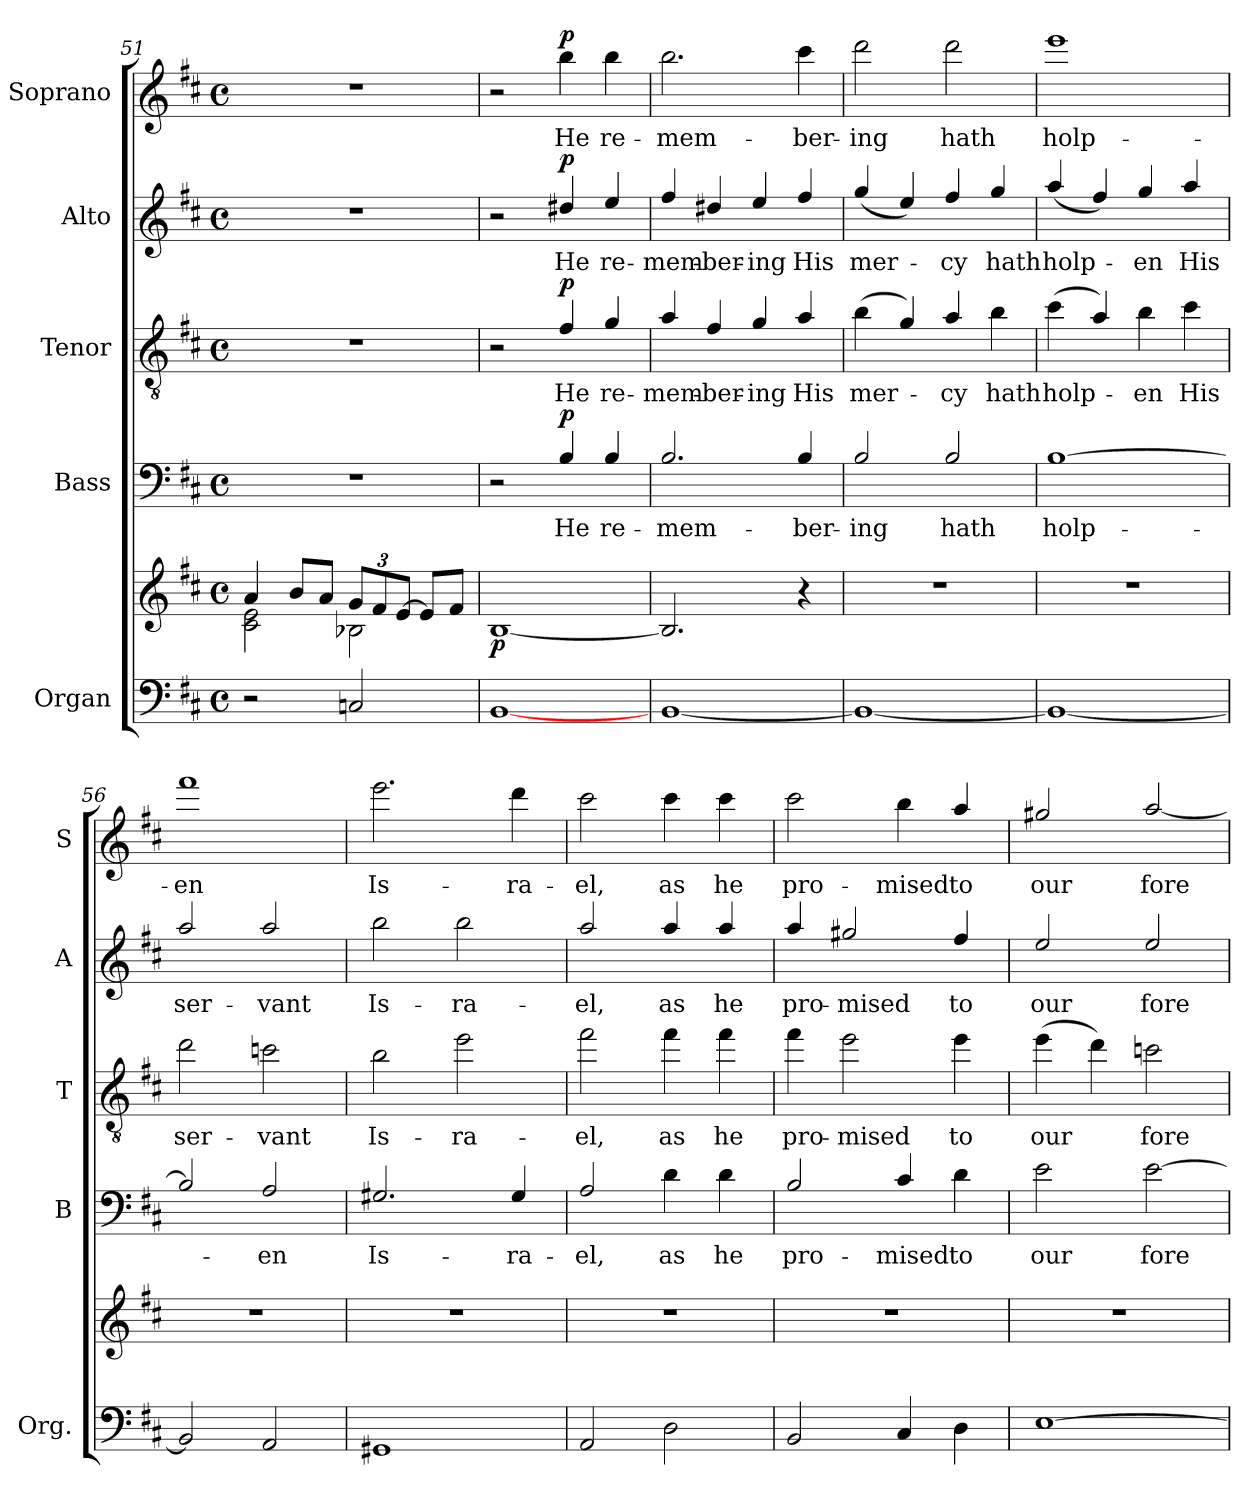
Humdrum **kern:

**kern	**kern	**dynam	**kern	**text	**dynam	**kern	**text	**dynam	**kern	**text	**dynam	**kern	**text	**dynam
*part5	*part5	*part5	*part4	*part4	*part4	*part3	*part3	*part3	*part2	*part2	*part2	*part1	*part1	*part1
*staff6	*staff5	*staff5/6	*staff4	*staff4	*staff4	*staff3	*staff3	*staff3	*staff2	*staff2	*staff2	*staff1	*staff1	*staff1
*I"Organ	*	*	*I"Bass	*	*	*I"Tenor	*	*	*I"Alto	*	*	*I"Soprano	*	*
*I'Org.	*	*	*I'B	*	*	*I'T	*	*	*I'A	*	*	*I'S	*	*
*clefF4	*clefG2	*	*clefF4	*	*	*clefGv2	*	*	*clefG2	*	*	*clefG2	*	*
*	*	*	*ITrd7c12	*	*	*ITrd7c12	*	*	*ITrd7c12	*	*	*ITrd7c12	*	*
*k[f#c#]	*k[f#c#]	*	*k[f#c#]	*	*	*k[f#c#]	*	*	*k[f#c#]	*	*	*k[f#c#]	*	*
*D:	*D:	*	*D:	*	*	*D:	*	*	*D:	*	*	*D:	*	*
*M4/4	*M4/4	*	*M4/4	*	*	*M4/4	*	*	*M4/4	*	*	*M4/4	*	*
*met(c)	*met(c)	*	*met(c)	*	*	*met(c)	*	*	*met(c)	*	*	*met(c)	*	*
=51	=51	=51	=51	=51	=51	=51	=51	=51	=51	=51	=51	=51	=51	=51
*	*^	*	*	*	*	*	*	*	*	*	*	*	*	*
2r	4a/	2c#\ 2e\	.	1r	.	.	1r	.	.	1r	.	.	1r	.	.
.	8b/L	.	.	.	.	.	.	.	.	.	.	.	.	.	.
.	8a/J	.	.	.	.	.	.	.	.	.	.	.	.	.	.
2Cn/	12g/L	2B-X\	.	.	.	.	.	.	.	.	.	.	.	.	.
.	12f#/	.	.	.	.	.	.	.	.	.	.	.	.	.	.
.	[>12e/J	.	.	.	.	.	.	.	.	.	.	.	.	.	.
.	8e/L]	.	.	.	.	.	.	.	.	.	.	.	.	.	.
.	8f#/J	.	.	.	.	.	.	.	.	.	.	.	.	.	.
*	*v	*v	*	*	*	*	*	*	*	*	*	*	*	*	*
!!LO:PB:g=z
=52	=52	=52	=52	=52	=52	=52	=52	=52	=52	=52	=52	=52	=52	=52
!	!	!LO:DY:b	!	!	!	!	!	!	!	!	!	!	!	!
[1BB	[1B	p	2r	.	.	2r	.	.	2r	.	.	2r	.	.
!	!	!	!	!LO:LY:b	!LO:DY:a	!	!LO:LY:b	!LO:DY:a	!	!LO:LY:b	!LO:DY:a	!	!LO:LY:b	!LO:DY:a
.	.	.	4BB/	He	p	4F#/	He	p	4d#X/	He	p	4b\	He	p
!	!	!	!	!LO:LY:b	!	!	!LO:LY:b	!	!	!LO:LY:b	!	!	!LO:LY:b	!
.	.	.	4BB/	re-	.	4G/	re-	.	4e/	re-	.	4b\	re-	.
=53	=53	=53	=53	=53	=53	=53	=53	=53	=53	=53	=53	=53	=53	=53
!	!	!	!	!LO:LY:b	!	!	!LO:LY:b	!	!	!LO:LY:b	!	!	!LO:LY:b	!
[1BB	2.B/]	.	2.BB/	-mem-	.	4A/	-mem-	.	4f#/	-mem-	.	2.b\	-mem-	.
!	!	!	!	!	!	!	!LO:LY:b	!	!	!LO:LY:b	!	!	!	!
.	.	.	.	.	.	4F#/	-ber-	.	4d#X/	-ber-	.	.	.	.
!	!	!	!	!	!	!	!LO:LY:b	!	!	!LO:LY:b	!	!	!	!
.	.	.	.	.	.	4G/	-ing	.	4e/	-ing	.	.	.	.
!	!	!	!	!LO:LY:b	!	!	!LO:LY:b	!	!	!LO:LY:b	!	!	!LO:LY:b	!
.	4r	.	4BB/	-ber-	.	4A/	His	.	4f#/	His	.	4cc#\	-ber-	.
=54	=54	=54	=54	=54	=54	=54	=54	=54	=54	=54	=54	=54	=54	=54
!	!	!	!	!LO:LY:b	!	!	!LO:LY:b	!	!	!LO:LY:b	!	!	!LO:LY:b	!
1BB_	1r	.	2BB/	-ing	.	(>4B\	mer-	.	(<4g/	mer-	.	2dd\	-ing	.
.	.	.	.	.	.	4G/)	.	.	4e/)	.	.	.	.	.
!	!	!	!	!LO:LY:b	!	!	!LO:LY:b	!	!	!LO:LY:b	!	!	!LO:LY:b	!
.	.	.	2BB/	hath	.	4A/	-cy	.	4f#/	-cy	.	2dd\	hath	.
!	!	!	!	!	!	!	!LO:LY:b	!	!	!LO:LY:b	!	!	!	!
.	.	.	.	.	.	4B\	hath	.	4g/	hath	.	.	.	.
=55	=55	=55	=55	=55	=55	=55	=55	=55	=55	=55	=55	=55	=55	=55
!	!	!	!	!LO:LY:b	!	!	!LO:LY:b	!	!	!LO:LY:b	!	!	!LO:LY:b	!
1BB_	1r	.	[1BB	holp-	.	(>4c#\	holp-	.	(<4a/	holp-	.	1ee	holp-	.
.	.	.	.	.	.	4A/)	.	.	4f#/)	.	.	.	.	.
!	!	!	!	!	!	!	!LO:LY:b	!	!	!LO:LY:b	!	!	!	!
.	.	.	.	.	.	4B\	-en	.	4g/	-en	.	.	.	.
!	!	!	!	!	!	!	!LO:LY:b	!	!	!LO:LY:b	!	!	!	!
.	.	.	.	.	.	4c#\	His	.	4a/	His	.	.	.	.
=56	=56	=56	=56	=56	=56	=56	=56	=56	=56	=56	=56	=56	=56	=56
!	!	!	!	!	!	!	!LO:LY:b	!	!	!LO:LY:b	!	!	!LO:LY:b	!
2BB/]	1r	.	2BB/]	.	.	2d\	ser-	.	2a/	ser-	.	1ff#	-en	.
!	!	!	!	!LO:LY:b	!	!	!LO:LY:b	!	!	!LO:LY:b	!	!	!	!
2AA/	.	.	2AA/	-en	.	2cn\	-vant	.	2a/	-vant	.	.	.	.
=57	=57	=57	=57	=57	=57	=57	=57	=57	=57	=57	=57	=57	=57	=57
!	!	!	!	!LO:LY:b	!	!	!LO:LY:b	!	!	!LO:LY:b	!	!	!LO:LY:b	!
1GG#X	1r	.	2.GG#X/	Is-	.	2B\	Is-	.	2b\	Is-	.	2.ee\	Is-	.
!	!	!	!	!	!	!	!LO:LY:b	!	!	!LO:LY:b	!	!	!	!
.	.	.	.	.	.	2e\	-ra-	.	2b\	-ra-	.	.	.	.
!	!	!	!	!LO:LY:b	!	!	!	!	!	!	!	!	!LO:LY:b	!
.	.	.	4GG#/	-ra-	.	.	.	.	.	.	.	4dd\	-ra-	.
!!LO:LB:g=z
=58	=58	=58	=58	=58	=58	=58	=58	=58	=58	=58	=58	=58	=58	=58
!	!	!	!	!LO:LY:b	!	!	!LO:LY:b	!	!	!LO:LY:b	!	!	!LO:LY:b	!
2AA/	1r	.	2AA/	-el,	.	2f#\	-el,	.	2a/	-el,	.	2cc#\	-el,	.
!	!	!	!	!LO:LY:b	!	!	!LO:LY:b	!	!	!LO:LY:b	!	!	!LO:LY:b	!
2D\	.	.	4D\	as	.	4f#\	as	.	4a/	as	.	4cc#\	as	.
!	!	!	!	!LO:LY:b	!	!	!LO:LY:b	!	!	!LO:LY:b	!	!	!LO:LY:b	!
.	.	.	4D\	he	.	4f#\	he	.	4a/	he	.	4cc#\	he	.
=59	=59	=59	=59	=59	=59	=59	=59	=59	=59	=59	=59	=59	=59	=59
!	!	!	!	!LO:LY:b	!	!	!LO:LY:b	!	!	!LO:LY:b	!	!	!LO:LY:b	!
2BB/	1r	.	2BB/	pro-	.	4f#\	pro-	.	4a/	pro-	.	2cc#\	pro-	.
!	!	!	!	!	!	!	!LO:LY:b	!	!	!LO:LY:b	!	!	!	!
.	.	.	.	.	.	2e\	-mised	.	2g#X/	-mised	.	.	.	.
!	!	!	!	!LO:LY:b	!	!	!	!	!	!	!	!	!LO:LY:b	!
4C#/	.	.	4C#/	-mised	.	.	.	.	.	.	.	4b\	-mised	.
!	!	!	!	!LO:LY:b	!	!	!LO:LY:b	!	!	!LO:LY:b	!	!	!LO:LY:b	!
4D\	.	.	4D\	to	.	4e\	to	.	4f#/	to	.	4a/	to	.
=60	=60	=60	=60	=60	=60	=60	=60	=60	=60	=60	=60	=60	=60	=60
!	!	!	!	!LO:LY:b	!	!	!LO:LY:b	!	!	!LO:LY:b	!	!	!LO:LY:b	!
[1E	1r	.	2E\	our	.	(>4e\	our	.	2e/	our	.	2g#X/	our	.
.	.	.	.	.	.	4d\)	.	.	.	.	.	.	.	.
!	!	!	!	!LO:LY:b	!	!	!LO:LY:b	!	!	!LO:LY:b	!	!	!LO:LY:b	!
.	.	.	[2E\	fore-	.	2cn\	fore-	.	2e/	fore-	.	[2a/	fore-	.
=	=	=	=	=	=	=	=	=	=	=	=	=	=	=
*-	*-	*-	*-	*-	*-	*-	*-	*-	*-	*-	*-	*-	*-	*-
